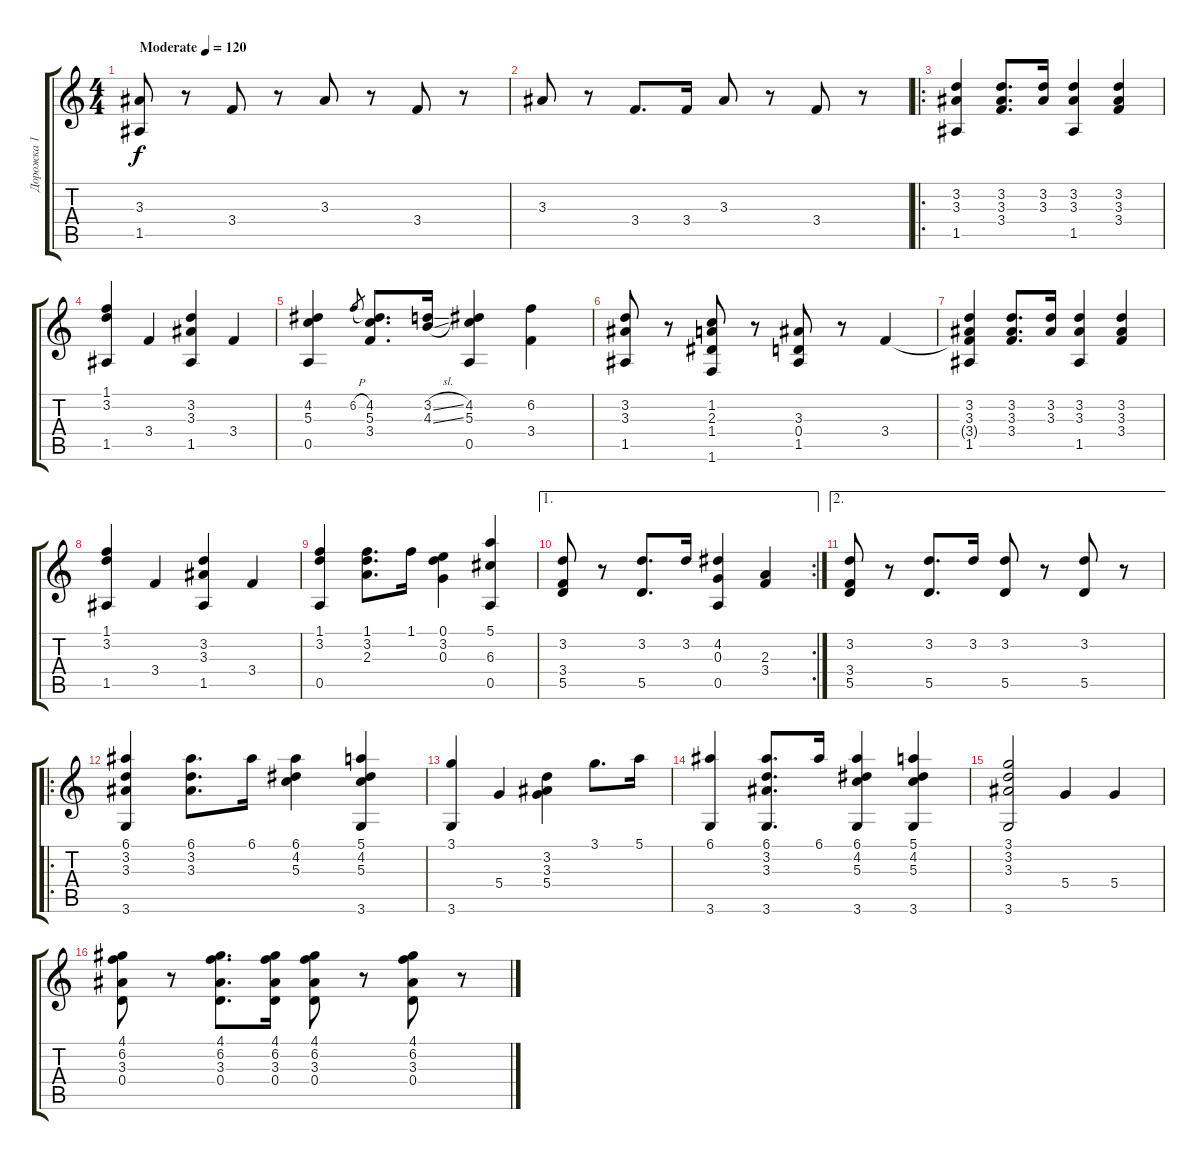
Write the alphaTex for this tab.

\track ("Дорожка 1" "Дорожка 1") {instrument acousticguitarnylon}
\staff {score tabs}
\tuning (E4 B3 G3 D3 A2 E2) {hide}
\ts (4 4)
\tempo (120 "Moderate")
\clef g2
\ks c
(3.3 1.5).8{dy f instrument acousticguitarnylon} r.8 3.4.8 r.8 3.3.8 r.8 3.4.8 r.8 |
3.3.8 r.8 3.4.8{d} 3.4.16 3.3.8 r.8 3.4.8 r.8 |
\ro
(3.2 3.3 1.5).4 (3.2 3.3 3.4).8{d} (3.2 3.3).16 (3.2 3.3 1.5).4 (3.2 3.3 3.4).4 |
(1.1 3.2 1.5).4 3.4.4 (3.2 3.3 1.5).4 3.4.4 |
(4.2 5.3 0.5).4 6.2{h}.8{gr} (4.2 5.3 3.4).8{d} (3.2{sl} 4.3{sl}).16 (4.2 5.3 0.5).4 (6.2 3.4).4 |
(3.2 3.3 1.5).8 r.8 (1.2 2.3 1.4 1.6).8 r.8 (3.3 0.4 1.5).8 r.8 3.4.4 |
(3.2 3.3 3.4{t} 1.5).4 (3.2 3.3 3.4).8{d} (3.2 3.3).16 (3.2 3.3 1.5).4 (3.2 3.3 3.4).4 |
(1.1 3.2 1.5).4 3.4.4 (3.2 3.3 1.5).4 3.4.4 |
(1.1 3.2 0.5).4 (1.1 3.2 2.3).8{d} 1.1.16 (0.1 3.2 0.3).4 (5.1 6.3 0.5).4 |
\ae 1
\rc 2
(3.2 3.4 5.5).8 r.8 (3.2 5.5).8{d} 3.2.16 (4.2 0.3 0.5).4 (2.3 3.4).4 |
\ae 2
(3.2 3.4 5.5).8 r.8 (3.2 5.5).8{d} 3.2.16 (3.2 5.5).8 r.8 (3.2 5.5).8 r.8 |
\ro
(6.1 3.2 3.3 3.6).4 (6.1 3.2 3.3).8{d} 6.1.16 (6.1 4.2 5.3).4 (5.1 4.2 5.3 3.6).4 |
(3.1 3.6).4 5.4.4 (3.2 3.3 5.4).4 3.1.8{d} 5.1.16 |
(6.1 3.6).4 (6.1 3.2 3.3 3.6).8{d} 6.1.16 (6.1 4.2 5.3 3.6).4 (5.1 4.2 5.3 3.6).4 |
(3.1 3.2 3.3 3.6).2 5.4.4 5.4.4 |
(4.1 6.2 3.3 0.4).8 r.8 (4.1 6.2 3.3 0.4).8{d} (4.1 6.2 3.3 0.4).16 (4.1 6.2 3.3 0.4).8 r.8 (4.1 6.2 3.3 0.4).8 r.8
